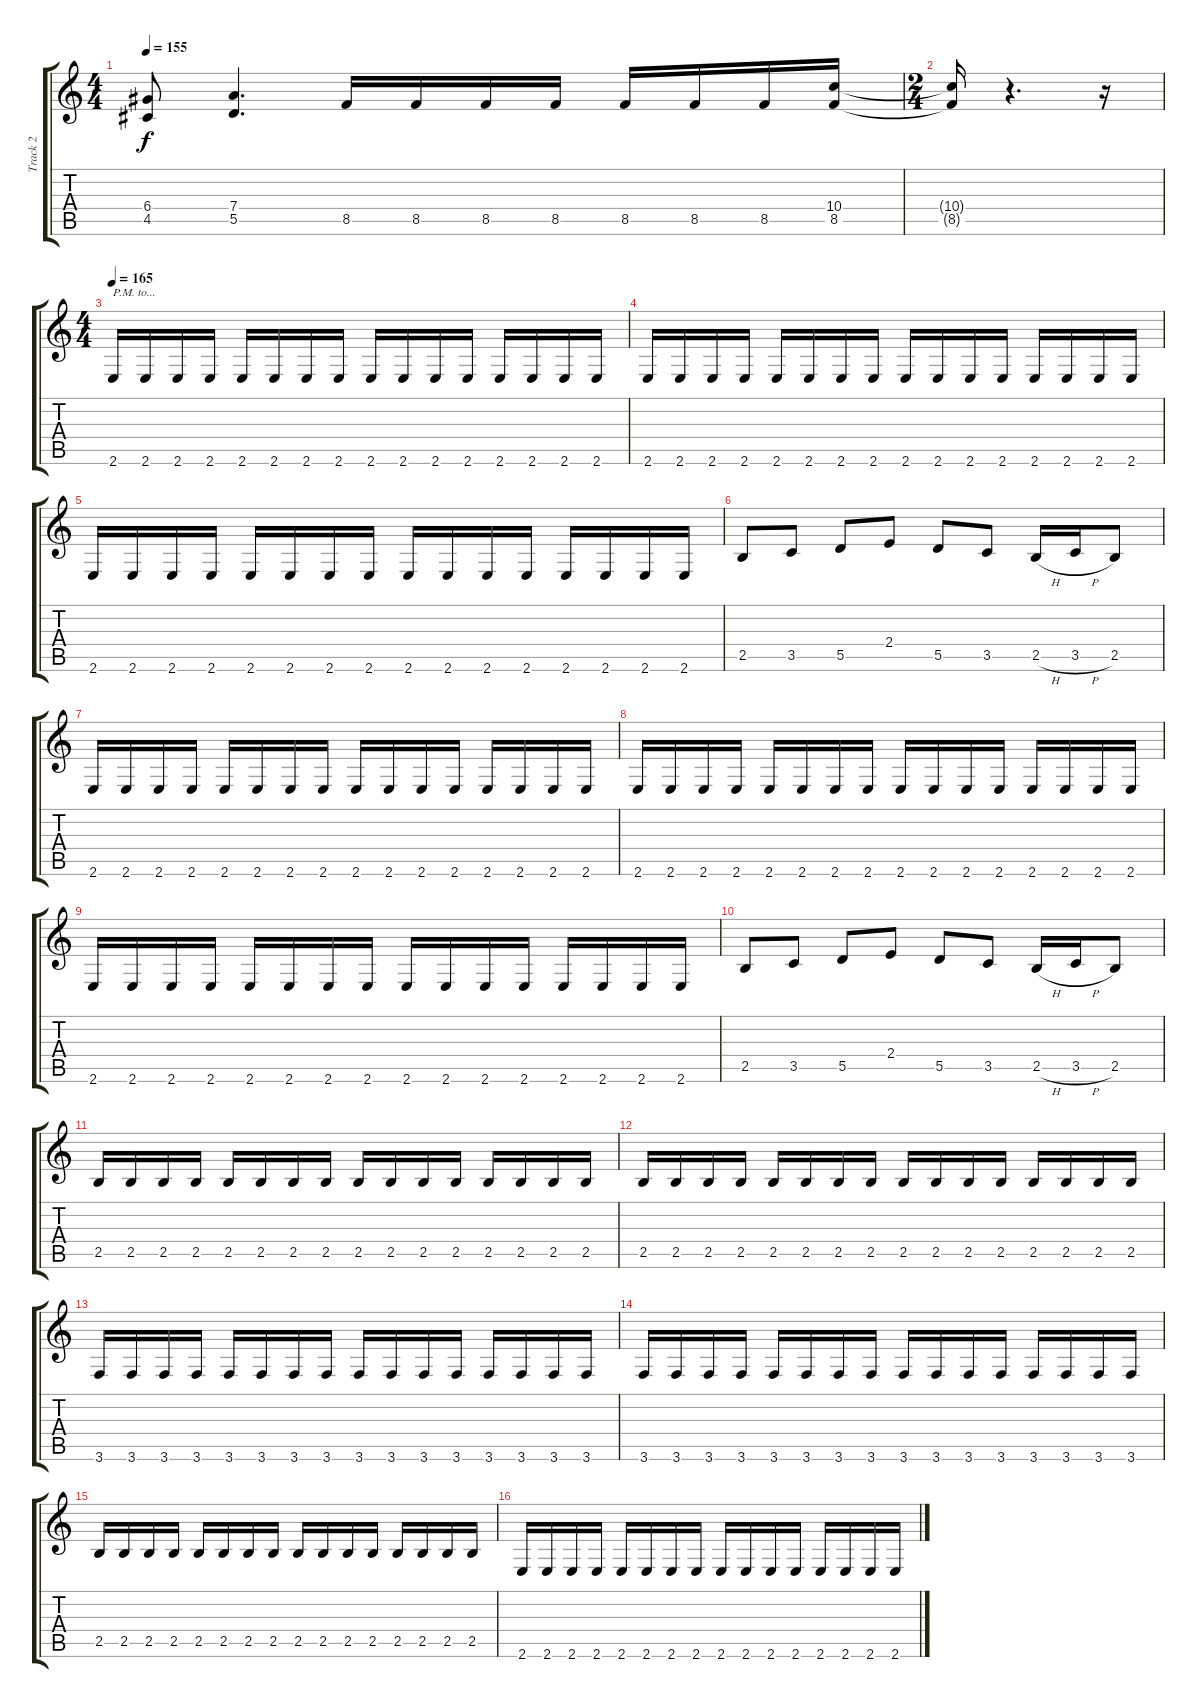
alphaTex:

\track ("Track 2" "Track 2") {instrument overdrivenguitar}
\staff {score tabs}
\tuning (E4 B3 G3 D3 A2 D2) {hide}
\ts (4 4)
\tempo 155
\clef g2
\ks c
(6.4{t} 4.5{t}).8{dy f} (7.4 5.5).4{d} 8.5.16 8.5.16 8.5.16 8.5.16 8.5.16 8.5.16 8.5.16 (10.4 8.5).16 |
\ts (2 4)
(10.4{t} 8.5{t}).16 r.4{d} r.16 |
\ts (4 4)
\tempo 165
2.6.16{txt "P.M. to..."} 2.6.16 2.6.16 2.6.16 2.6.16 2.6.16 2.6.16 2.6.16 2.6.16 2.6.16 2.6.16 2.6.16 2.6.16 2.6.16 2.6.16 2.6.16 |
2.6.16 2.6.16 2.6.16 2.6.16 2.6.16 2.6.16 2.6.16 2.6.16 2.6.16 2.6.16 2.6.16 2.6.16 2.6.16 2.6.16 2.6.16 2.6.16 |
2.6.16 2.6.16 2.6.16 2.6.16 2.6.16 2.6.16 2.6.16 2.6.16 2.6.16 2.6.16 2.6.16 2.6.16 2.6.16 2.6.16 2.6.16 2.6.16 |
2.5.8 3.5.8 5.5.8 2.4.8 5.5.8 3.5.8 2.5{h}.16 3.5{h}.16 2.5.8 |
2.6.16 2.6.16 2.6.16 2.6.16 2.6.16 2.6.16 2.6.16 2.6.16 2.6.16 2.6.16 2.6.16 2.6.16 2.6.16 2.6.16 2.6.16 2.6.16 |
2.6.16 2.6.16 2.6.16 2.6.16 2.6.16 2.6.16 2.6.16 2.6.16 2.6.16 2.6.16 2.6.16 2.6.16 2.6.16 2.6.16 2.6.16 2.6.16 |
2.6.16 2.6.16 2.6.16 2.6.16 2.6.16 2.6.16 2.6.16 2.6.16 2.6.16 2.6.16 2.6.16 2.6.16 2.6.16 2.6.16 2.6.16 2.6.16 |
2.5.8 3.5.8 5.5.8 2.4.8 5.5.8 3.5.8 2.5{h}.16 3.5{h}.16 2.5.8 |
2.5.16 2.5.16 2.5.16 2.5.16 2.5.16 2.5.16 2.5.16 2.5.16 2.5.16 2.5.16 2.5.16 2.5.16 2.5.16 2.5.16 2.5.16 2.5.16 |
2.5.16 2.5.16 2.5.16 2.5.16 2.5.16 2.5.16 2.5.16 2.5.16 2.5.16 2.5.16 2.5.16 2.5.16 2.5.16 2.5.16 2.5.16 2.5.16 |
3.6.16 3.6.16 3.6.16 3.6.16 3.6.16 3.6.16 3.6.16 3.6.16 3.6.16 3.6.16 3.6.16 3.6.16 3.6.16 3.6.16 3.6.16 3.6.16 |
3.6.16 3.6.16 3.6.16 3.6.16 3.6.16 3.6.16 3.6.16 3.6.16 3.6.16 3.6.16 3.6.16 3.6.16 3.6.16 3.6.16 3.6.16 3.6.16 |
2.5.16 2.5.16 2.5.16 2.5.16 2.5.16 2.5.16 2.5.16 2.5.16 2.5.16 2.5.16 2.5.16 2.5.16 2.5.16 2.5.16 2.5.16 2.5.16 |
2.6.16 2.6.16 2.6.16 2.6.16 2.6.16 2.6.16 2.6.16 2.6.16 2.6.16 2.6.16 2.6.16 2.6.16 2.6.16 2.6.16 2.6.16 2.6.16
